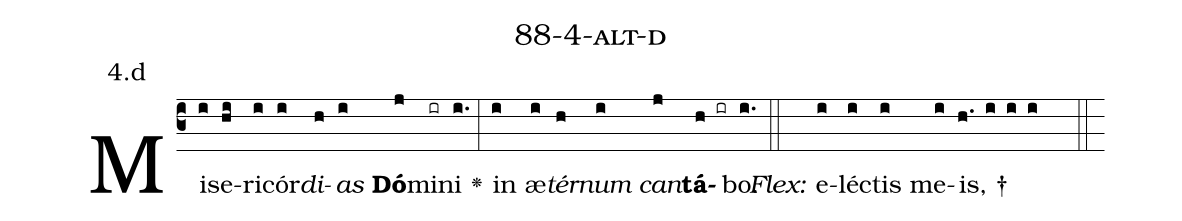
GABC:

name: 88-4-alt-d;
annotation: 4.d;
%%
(c3)Mi(i)se(hi)ri(i)cór(i)<i>di</i>(h)<i>as</i>(i) <b>Dó</b>(j)mi(ir)ni(i.) <v>\greheightstar</v>(:) in(i) æ(i)<i>tér</i>(h)<i>num</i>(i) <i>can</i>(j)<b>tá</b>(h ir)bo.(i.) (::)
<i>Flex:</i>()  e(i)léc(i)tis(i) me(i)is, †(h. i i i  ::)

%E(i) u(h) o(i) u(j) a(h) e.(i.) (::)
